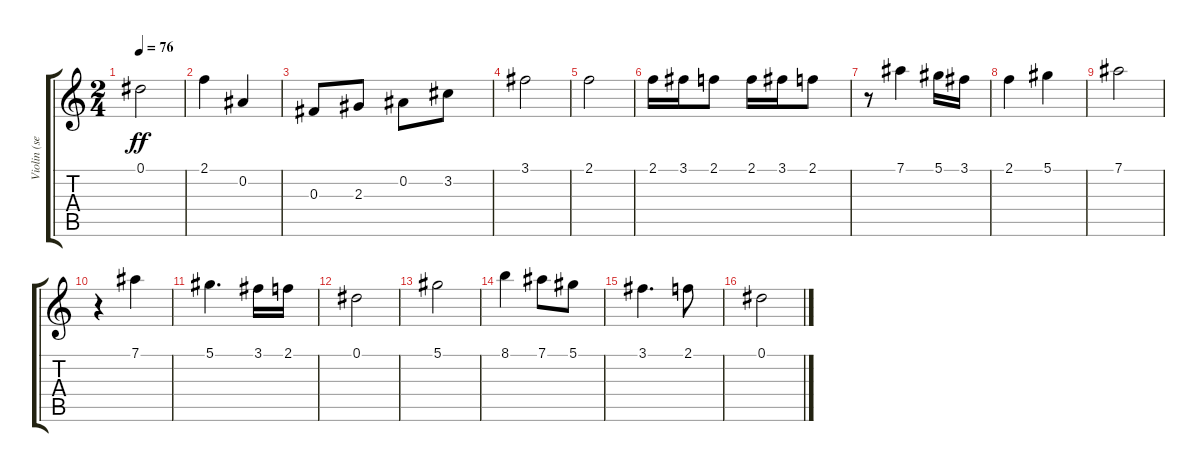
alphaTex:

\track ("Violin (section)" "Violin (se") {instrument stringensemble1}
\staff {score tabs}
\tuning (Eb5 Bb4 Gb4 Db4 Ab3 Eb3) {hide}
\ts (2 4)
\tempo 76
\clef g2
\ks c
0.1.2{dy ff} |
2.1.4 0.2.4 |
0.3.8 2.3.8 0.2.8 3.2.8 |
3.1.2 |
2.1.2 |
2.1.16 3.1.16 2.1.8 2.1.16 3.1.16 2.1.8 |
r.8 7.1.4 5.1.16 3.1.16 |
2.1.4 5.1.4 |
7.1.2 |
r.4 7.1.4 |
5.1.4{d} 3.1.16 2.1.16 |
0.1.2 |
5.1.2 |
8.1.4 7.1.8 5.1.8 |
3.1.4{d} 2.1.8 |
0.1.2
